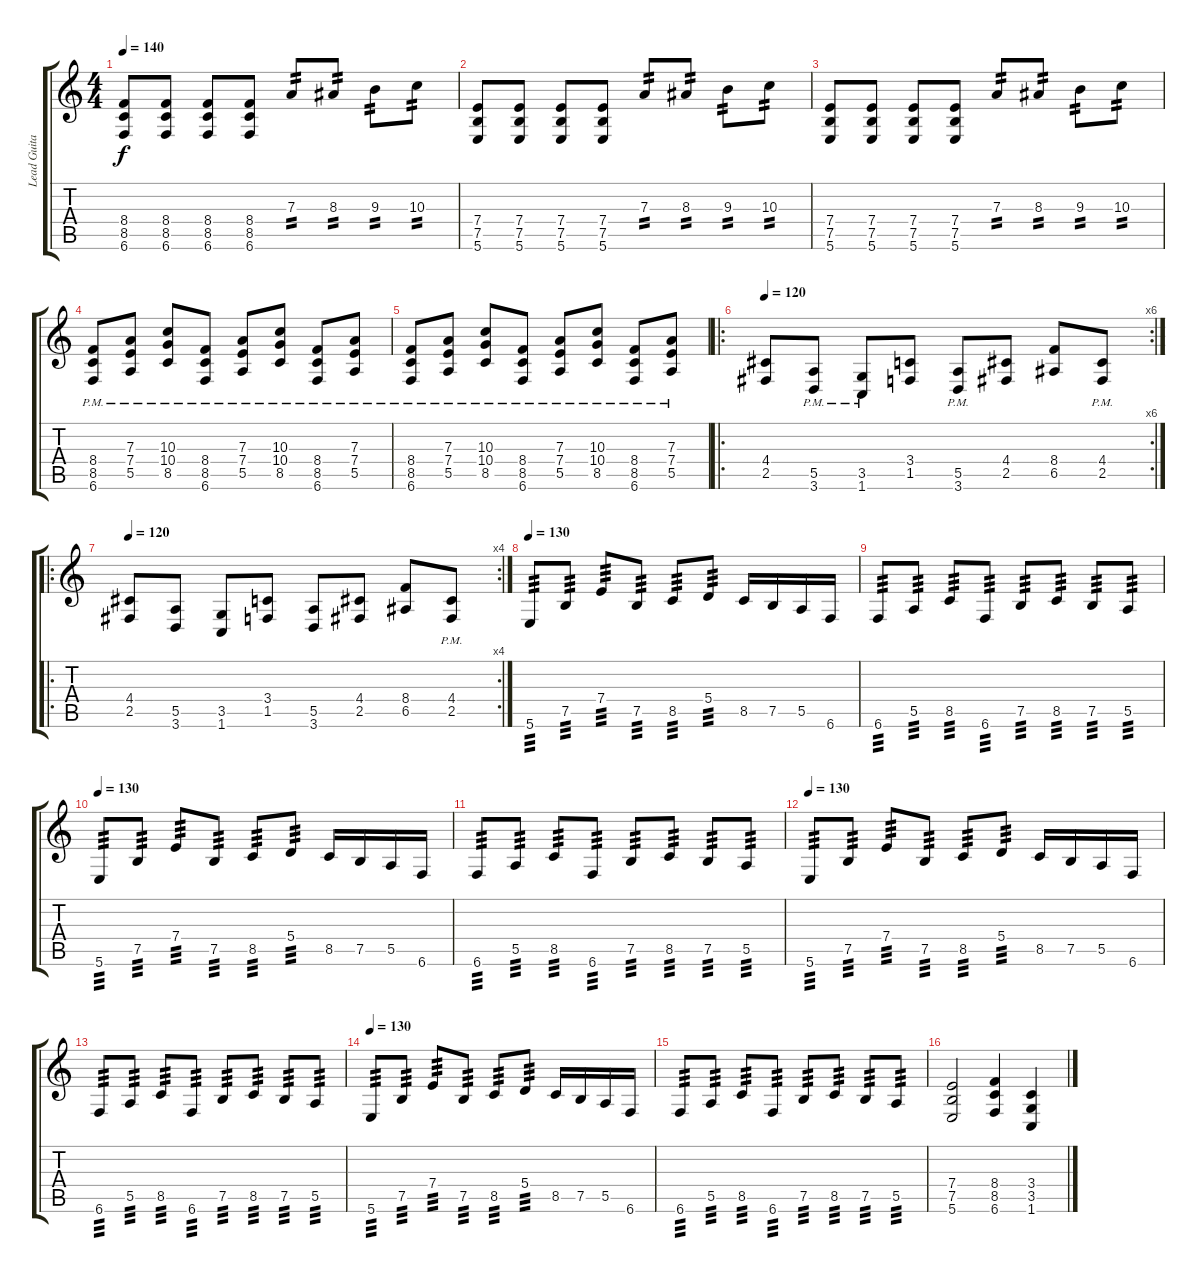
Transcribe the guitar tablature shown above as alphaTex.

\track ("Lead Guitar" "Lead Guita") {instrument distortionguitar}
\staff {score tabs}
\tuning (B3 Gb3 D3 A2 E2 B1) {hide}
\ts (4 4)
\tempo 140
\clef g2
\ks c
(8.4 8.5 6.6).8{dy f} (8.4 8.5 6.6).8 (8.4 8.5 6.6).8 (8.4 8.5 6.6).8 7.3.8{tp 2} 8.3.8{tp 2} 9.3.8{tp 2} 10.3.8{tp 2} |
(7.4 7.5 5.6).8 (7.4 7.5 5.6).8 (7.4 7.5 5.6).8 (7.4 7.5 5.6).8 7.3.8{tp 2} 8.3.8{tp 2} 9.3.8{tp 2} 10.3.8{tp 2} |
(7.4 7.5 5.6).8 (7.4 7.5 5.6).8 (7.4 7.5 5.6).8 (7.4 7.5 5.6).8 7.3.8{tp 2} 8.3.8{tp 2} 9.3.8{tp 2} 10.3.8{tp 2} |
(8.4{pm} 8.5{pm} 6.6{pm}).8{instrument distortionguitar} (7.3{pm} 7.4{pm} 5.5{pm}).8 (10.3{pm} 10.4{pm} 8.5{pm}).8 (8.4{pm} 8.5{pm} 6.6{pm}).8 (7.3{pm} 7.4{pm} 5.5{pm}).8 (10.3{pm} 10.4{pm} 8.5{pm}).8 (8.4{pm} 8.5{pm} 6.6{pm}).8 (7.3{pm} 7.4{pm} 5.5{pm}).8 |
(8.4{pm} 8.5{pm} 6.6{pm}).8 (7.3{pm} 7.4{pm} 5.5{pm}).8 (10.3{pm} 10.4{pm} 8.5{pm}).8 (8.4{pm} 8.5{pm} 6.6{pm}).8 (7.3{pm} 7.4{pm} 5.5{pm}).8 (10.3{pm} 10.4{pm} 8.5{pm}).8 (8.4{pm} 8.5{pm} 6.6{pm}).8 (7.3{pm} 7.4{pm} 5.5{pm}).8 |
\ro
\rc 6
\tempo 120
(4.4 2.5).8 (5.5{pm} 3.6{pm}).8 (3.5{pm} 1.6{pm}).8 (3.4 1.5).8 (5.5{pm} 3.6{pm}).8 (4.4 2.5).8 (8.4 6.5).8 (4.4{pm} 2.5{pm}).8 |
\ro
\rc 4
\tempo 120
(4.4 2.5).8 (5.5 3.6).8 (3.5 1.6).8 (3.4 1.5).8 (5.5 3.6).8 (4.4 2.5).8 (8.4 6.5).8 (4.4{pm} 2.5{pm}).8 |
\tempo 130
5.6.8{tp 3 beam Up} 7.5.8{tp 3 beam Up} 7.4.8{tp 3} 7.5.8{tp 3} 8.5.8{tp 3} 5.4.8{tp 3} 8.5.16 7.5.16 5.5.16 6.6.16 |
6.6.8{tp 3} 5.5.8{tp 3} 8.5.8{tp 3} 6.6.8{tp 3} 7.5.8{tp 3} 8.5.8{tp 3} 7.5.8{tp 3} 5.5.8{tp 3} |
\tempo 130
5.6.8{tp 3 beam Up} 7.5.8{tp 3 beam Up} 7.4.8{tp 3} 7.5.8{tp 3} 8.5.8{tp 3} 5.4.8{tp 3} 8.5.16 7.5.16 5.5.16 6.6.16 |
6.6.8{tp 3} 5.5.8{tp 3} 8.5.8{tp 3} 6.6.8{tp 3} 7.5.8{tp 3} 8.5.8{tp 3} 7.5.8{tp 3} 5.5.8{tp 3} |
\tempo 130
5.6.8{tp 3 beam Up} 7.5.8{tp 3 beam Up} 7.4.8{tp 3} 7.5.8{tp 3} 8.5.8{tp 3} 5.4.8{tp 3} 8.5.16 7.5.16 5.5.16 6.6.16 |
6.6.8{tp 3} 5.5.8{tp 3} 8.5.8{tp 3} 6.6.8{tp 3} 7.5.8{tp 3} 8.5.8{tp 3} 7.5.8{tp 3} 5.5.8{tp 3} |
\tempo 130
5.6.8{tp 3 beam Up} 7.5.8{tp 3 beam Up} 7.4.8{tp 3} 7.5.8{tp 3} 8.5.8{tp 3} 5.4.8{tp 3} 8.5.16 7.5.16 5.5.16 6.6.16 |
6.6.8{tp 3} 5.5.8{tp 3} 8.5.8{tp 3} 6.6.8{tp 3} 7.5.8{tp 3} 8.5.8{tp 3} 7.5.8{tp 3} 5.5.8{tp 3} |
(7.4 7.5 5.6).2 (8.4 8.5 6.6).4 (3.4 3.5 1.6).4
